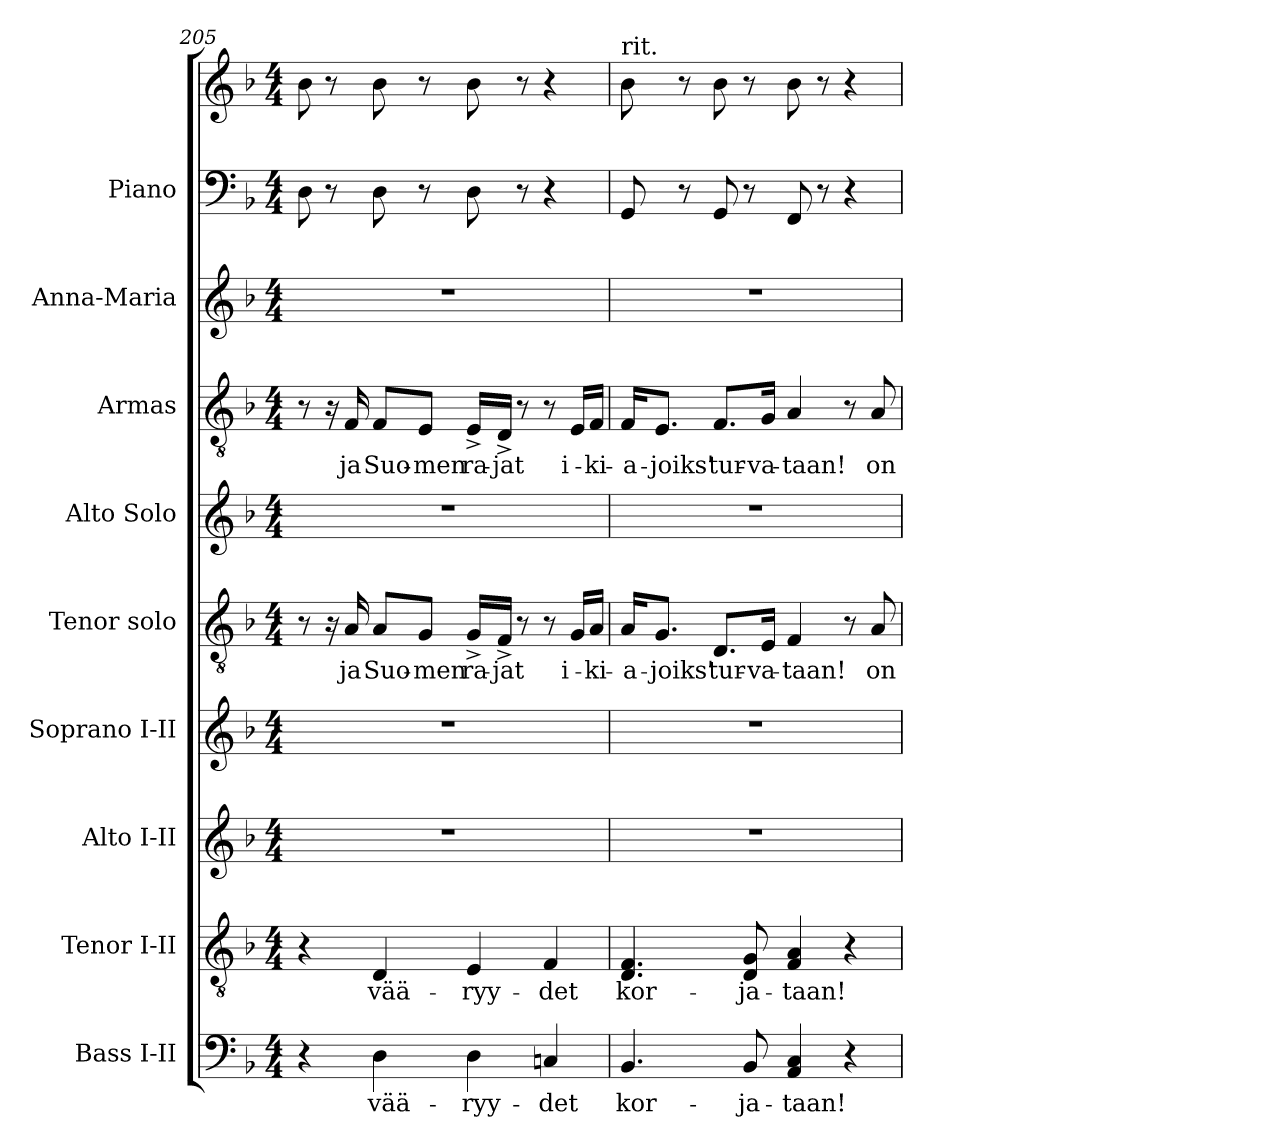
**kern	**text	**kern	**text	**kern	**kern	**kern	**text	**kern	**kern	**text	**kern	**kern	**kern
*part9	*part9	*part8	*part8	*part7	*part6	*part5	*part5	*part4	*part3	*part3	*part2	*part1	*part1
*staff10	*staff10	*staff9	*staff9	*staff8	*staff7	*staff6	*staff6	*staff5	*staff4	*staff4	*staff3	*staff2	*staff1
*I"Bass I-II	*	*I"Tenor I-II	*	*I"Alto I-II	*I"Soprano I-II	*I"Tenor solo	*	*I"Alto Solo	*I"Armas	*	*I"Anna-Maria	*I"Piano	*
*I'B.	*	*I'T.	*	*I'A.	*I'S.	*I'T. Solo	*	*I'A. Solo	*I'Armas	*	*I'A-M	*I'Pno.	*
*clefF4	*	*clefGv2	*	*clefG2	*clefG2	*clefGv2	*	*clefG2	*clefGv2	*	*clefG2	*clefF4	*clefG2
*	*	*ITrd7c12	*	*	*	*ITrd7c12	*	*	*ITrd7c12	*	*	*	*
*k[b-]	*	*k[b-]	*	*k[b-]	*k[b-]	*k[b-]	*	*k[b-]	*k[b-]	*	*k[b-]	*k[b-]	*k[b-]
*F:	*	*F:	*	*F:	*F:	*F:	*	*F:	*F:	*	*F:	*F:	*F:
*M4/4	*	*M4/4	*	*M4/4	*M4/4	*M4/4	*	*M4/4	*M4/4	*	*M4/4	*M4/4	*M4/4
=205	=205	=205	=205	=205	=205	=205	=205	=205	=205	=205	=205	=205	=205
4r	.	4r	.	1r	1r	8r	.	1r	8r	.	1r	8Di\	8b-i\
.	.	.	.	.	.	16r	.	.	16r	.	.	8r	8r
!	!	!	!	!	!	!	!LO:LY:b:color=#000000	!	!	!	!	!	!
!	!	!	!	!	!	!	!	!	!	!LO:LY:b:color=#000000	!	!	!
.	.	.	.	.	.	16AAi/	ja	.	16FFi/	ja	.	.	.
!	!LO:LY:b:color=#000000	!	!	!	!	!	!	!	!	!	!	!	!
!	!	!	!LO:LY:b:color=#000000	!	!	!	!	!	!	!	!	!	!
!	!	!	!	!	!	!	!LO:LY:b:color=#000000	!	!	!	!	!	!
!	!	!	!	!	!	!	!	!	!	!LO:LY:b:color=#000000	!	!	!
4Di\	vää-	4DDi/	vää-	.	.	8AAi/L	Suo-	.	8FFi/L	Suo-	.	8Di\	8b-i\
!	!	!	!	!	!	!	!LO:LY:b:color=#000000	!	!	!	!	!	!
!	!	!	!	!	!	!	!	!	!	!LO:LY:b:color=#000000	!	!	!
.	.	.	.	.	.	8GGi/J	-men	.	8EEi/J	-men	.	8r	8r
!	!LO:LY:b:color=#000000	!	!	!	!	!	!	!	!	!	!	!	!
!	!	!	!LO:LY:b:color=#000000	!	!	!	!	!	!	!	!	!	!
!	!	!	!	!	!	!	!LO:LY:b:color=#000000	!	!	!	!	!	!
!	!	!	!	!	!	!	!	!	!	!LO:LY:b:color=#000000	!	!	!
4Di\	-ryy-	4EEi/	-ryy-	.	.	16GG^i/LL	ra-	.	16EE^i/LL	ra-	.	8Di\	8b-i\
!	!	!	!	!	!	!	!LO:LY:b:color=#000000	!	!	!	!	!	!
!	!	!	!	!	!	!	!	!	!	!LO:LY:b:color=#000000	!	!	!
.	.	.	.	.	.	16FF^i/JJ	-jat	.	16DD^i/JJ	-jat	.	.	.
.	.	.	.	.	.	8r	.	.	8r	.	.	8r	8r
!	!LO:LY:b:color=#000000	!	!	!	!	!	!	!	!	!	!	!	!
!	!	!	!LO:LY:b:color=#000000	!	!	!	!	!	!	!	!	!	!
4Cni/	-det	4FFi/	-det	.	.	8r	.	.	8r	.	.	4r	4r
!	!	!	!	!	!	!	!LO:LY:b:color=#000000	!	!	!	!	!	!
!	!	!	!	!	!	!	!	!	!	!LO:LY:b:color=#000000	!	!	!
.	.	.	.	.	.	16GGi/LL	i-	.	16EEi/LL	i-	.	.	.
!	!	!	!	!	!	!	!LO:LY:b:color=#000000	!	!	!	!	!	!
!	!	!	!	!	!	!	!	!	!	!LO:LY:b:color=#000000	!	!	!
.	.	.	.	.	.	16AAi/JJ	-ki-	.	16FFi/JJ	-ki-	.	.	.
!!LO:PB:g=z
=206	=206	=206	=206	=206	=206	=206	=206	=206	=206	=206	=206	=206	=206
!	!LO:LY:b:color=#000000	!	!	!	!	!	!	!	!	!	!	!	!
!	!	!	!LO:LY:b:color=#000000	!	!	!	!	!	!	!	!	!	!
!	!	!	!	!	!	!	!LO:LY:b:color=#000000	!	!	!	!	!	!
!	!	!	!	!	!	!	!	!	!	!	!	!	!LO:TX:t=rit.
!	!	!	!	!	!	!	!	!	!	!LO:LY:b:color=#000000	!	!	!
4.BB-i/	kor-	4.DDi/ 4.FFi	kor-	1r	1r	16AAi/KL	-a-	1r	16FFi/KL	-a-	1r	8GGi/	8b-i\
!	!	!	!	!	!	!	!LO:LY:b:color=#000000	!	!	!	!	!	!
!	!	!	!	!	!	!	!	!	!	!LO:LY:b:color=#000000	!	!	!
.	.	.	.	.	.	8.GGi/J	-joiks'	.	8.EEi/J	-joiks'	.	.	.
.	.	.	.	.	.	.	.	.	.	.	.	8r	8r
!	!	!	!	!	!	!	!LO:LY:b:color=#000000	!	!	!	!	!	!
!	!	!	!	!	!	!	!	!	!	!LO:LY:b:color=#000000	!	!	!
.	.	.	.	.	.	8.DDi/L	tur-	.	8.FFi/L	tur-	.	8GGi/	8b-i\
!	!LO:LY:b:color=#000000	!	!	!	!	!	!	!	!	!	!	!	!
!	!	!	!LO:LY:b:color=#000000	!	!	!	!	!	!	!	!	!	!
8BB-i/	-ja-	8DDi/ 8GGi	-ja-	.	.	.	.	.	.	.	.	8r	8r
!	!	!	!	!	!	!	!LO:LY:b:color=#000000	!	!	!	!	!	!
!	!	!	!	!	!	!	!	!	!	!LO:LY:b:color=#000000	!	!	!
.	.	.	.	.	.	16EEi/Jk	-va-	.	16GGi/Jk	-va-	.	.	.
!	!LO:LY:b:color=#000000	!	!	!	!	!	!	!	!	!	!	!	!
!	!	!	!LO:LY:b:color=#000000	!	!	!	!	!	!	!	!	!	!
!	!	!	!	!	!	!	!LO:LY:b:color=#000000	!	!	!	!	!	!
!	!	!	!	!	!	!	!	!	!	!LO:LY:b:color=#000000	!	!	!
4AAi/ 4Ci	-taan!	4FFi/ 4AAi	-taan!	.	.	4FFi/	-taan!	.	4AAi/	-taan!	.	8FFi/	8b-i\
.	.	.	.	.	.	.	.	.	.	.	.	8r	8r
4r	.	4r	.	.	.	8r	.	.	8r	.	.	4r	4r
!	!	!	!	!	!	!	!LO:LY:b:color=#000000	!	!	!	!	!	!
!	!	!	!	!	!	!	!	!	!	!LO:LY:b:color=#000000	!	!	!
.	.	.	.	.	.	8AAi/	on	.	8AAi/	on	.	.	.
=	=	=	=	=	=	=	=	=	=	=	=	=	=
*-	*-	*-	*-	*-	*-	*-	*-	*-	*-	*-	*-	*-	*-
